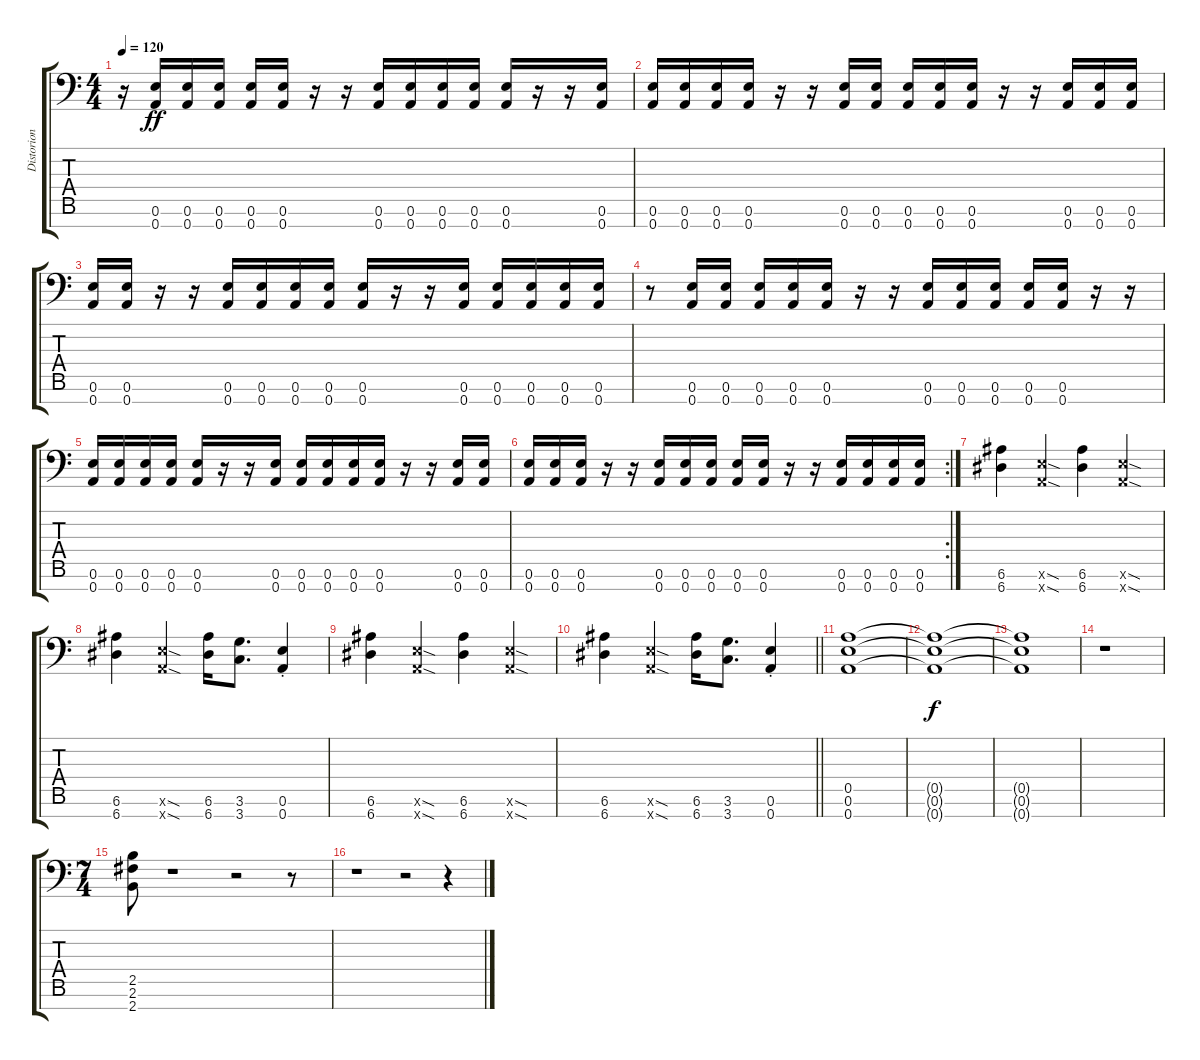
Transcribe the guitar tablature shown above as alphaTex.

\track ("Distorion II" "Distorion ") {instrument distortionguitar}
\staff {score tabs}
\tuning (E4 B3 G3 D3 A2 E2 A1) {hide}
\ts (4 4)
\tempo 120
\clef f4
\ks c
r.16{dy ff} (0.6 0.7).16 (0.6 0.7).16 (0.6 0.7).16 (0.6 0.7).16 (0.6 0.7).16 r.16 r.16 (0.6 0.7).16 (0.6 0.7).16 (0.6 0.7).16 (0.6 0.7).16 (0.6 0.7).16 r.16 r.16 (0.6 0.7).16 |
(0.6 0.7).16 (0.6 0.7).16 (0.6 0.7).16 (0.6 0.7).16 r.16 r.16 (0.6 0.7).16 (0.6 0.7).16 (0.6 0.7).16 (0.6 0.7).16 (0.6 0.7).16 r.16 r.16 (0.6 0.7).16 (0.6 0.7).16 (0.6 0.7).16 |
(0.6 0.7).16 (0.6 0.7).16 r.16 r.16 (0.6 0.7).16 (0.6 0.7).16 (0.6 0.7).16 (0.6 0.7).16 (0.6 0.7).16 r.16 r.16 (0.6 0.7).16 (0.6 0.7).16 (0.6 0.7).16 (0.6 0.7).16 (0.6 0.7).16 |
r.8 (0.6 0.7).16 (0.6 0.7).16 (0.6 0.7).16 (0.6 0.7).16 (0.6 0.7).16 r.16 r.16 (0.6 0.7).16 (0.6 0.7).16 (0.6 0.7).16 (0.6 0.7).16 (0.6 0.7).16 r.16 r.16 |
(0.6 0.7).16 (0.6 0.7).16 (0.6 0.7).16 (0.6 0.7).16 (0.6 0.7).16 r.16 r.16 (0.6 0.7).16 (0.6 0.7).16 (0.6 0.7).16 (0.6 0.7).16 (0.6 0.7).16 r.16 r.16 (0.6 0.7).16 (0.6 0.7).16 |
\rc 2
(0.6 0.7).16 (0.6 0.7).16 (0.6 0.7).16 r.16 r.16 (0.6 0.7).16 (0.6 0.7).16 (0.6 0.7).16 (0.6 0.7).16 (0.6 0.7).16 r.16 r.16 (0.6 0.7).16 (0.6 0.7).16 (0.6 0.7).16 (0.6 0.7).16 |
(6.6 6.7).4 (0.6{sod x} 0.7{sod x}).4 (6.6 6.7).4 (0.6{sod x} 0.7{sod x}).4 |
(6.6 6.7).4 (0.6{sod x} 0.7{sod x}).4 (6.6 6.7).16 (3.6 3.7).8{d} (0.6{st} 0.7{st}).4 |
(6.6 6.7).4 (0.6{sod x} 0.7{sod x}).4 (6.6 6.7).4 (0.6{sod x} 0.7{sod x}).4 |
\barLineRight lightlight
(6.6 6.7).4 (0.6{sod x} 0.7{sod x}).4 (6.6 6.7).16 (3.6 3.7).8{d} (0.6{st} 0.7{st}).4 |
(0.5 0.6 0.7).1 |
(0.5{t} 0.6{t} 0.7{t}).1{dy f} |
(0.5{t} 0.6{t} 0.7{t}).1 |
r.1 |
\ts (7 4)
(2.5 2.6 2.7).8 r.1 r.2 r.8 |
r.1 r.2 r.4
